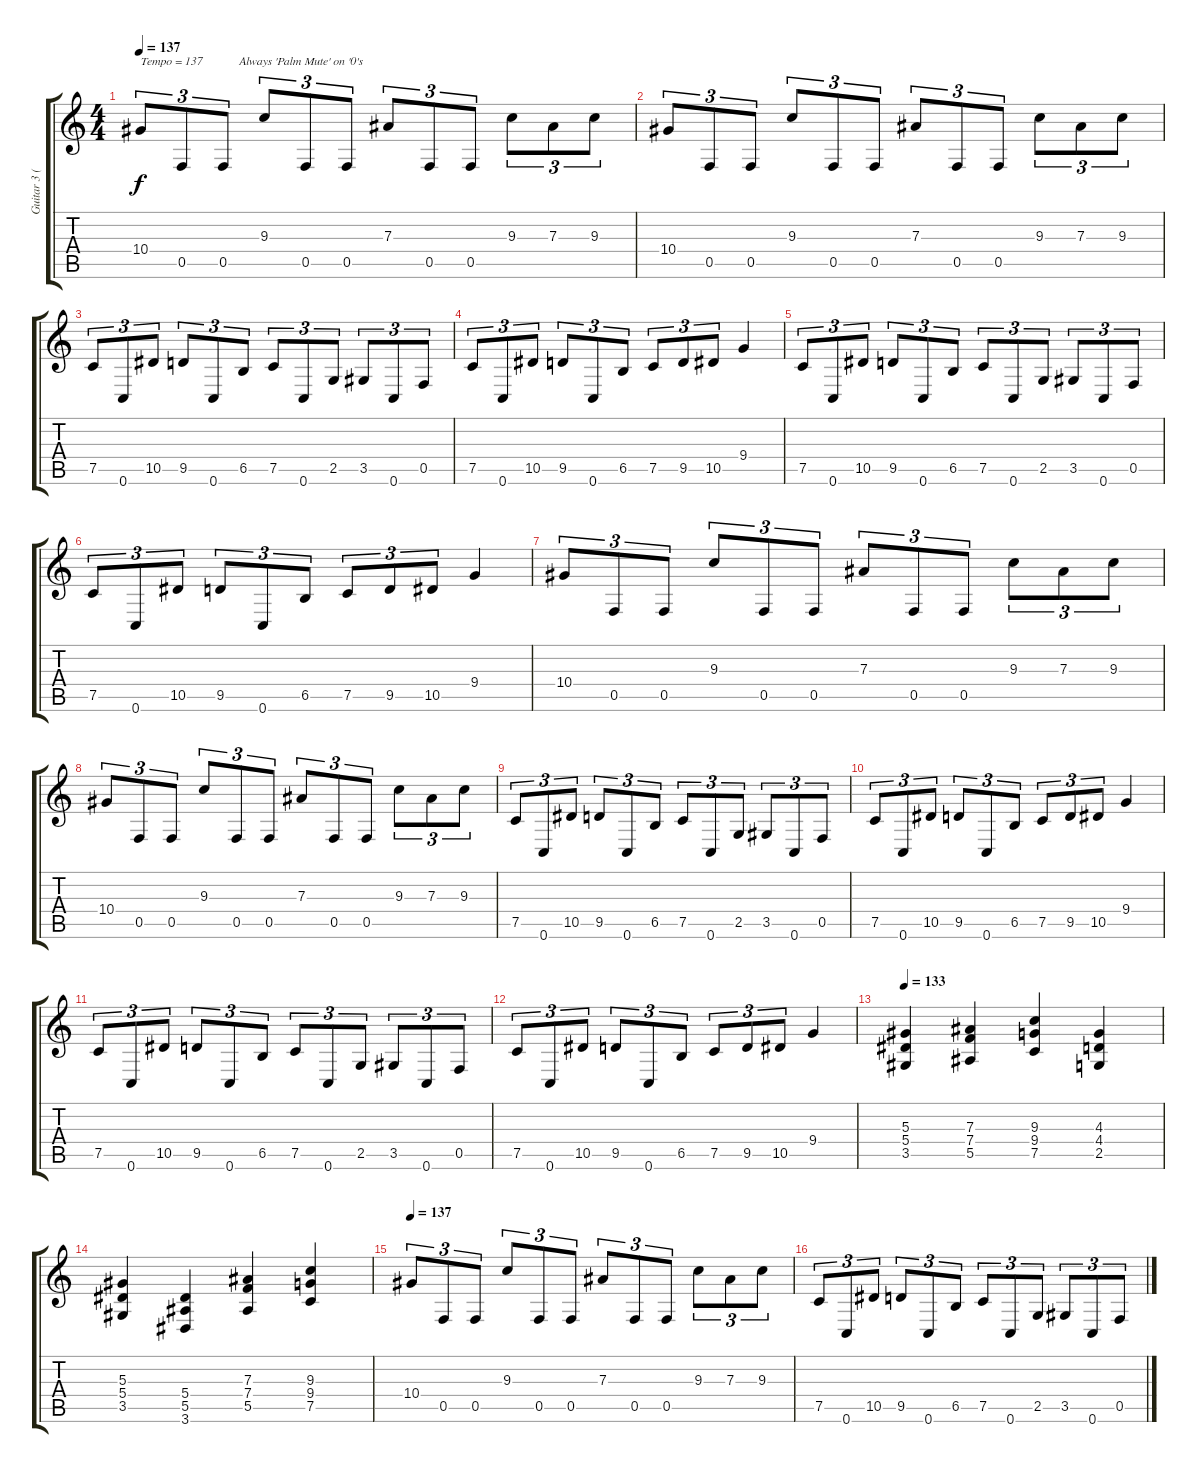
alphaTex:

\track ("Guitar 3 (6 strings)" "Guitar 3 (") {instrument distortionguitar}
\staff {score tabs}
\tuning (C4 G3 Eb3 Bb2 F2 C2) {hide}
\ts (4 4)
\tempo 137
\clef g2
\ks c
10.4.8{tu (3 2) txt "Tempo = 137            Always 'Palm Mute' on '0's" dy f instrument distortionguitar} 0.5.8{tu (3 2)} 0.5.8{tu (3 2)} 9.3.8{tu (3 2)} 0.5.8{tu (3 2)} 0.5.8{tu (3 2)} 7.3.8{tu (3 2)} 0.5.8{tu (3 2)} 0.5.8{tu (3 2)} 9.3.8{tu (3 2)} 7.3.8{tu (3 2)} 9.3.8{tu (3 2)} |
10.4.8{tu (3 2)} 0.5.8{tu (3 2)} 0.5.8{tu (3 2)} 9.3.8{tu (3 2)} 0.5.8{tu (3 2)} 0.5.8{tu (3 2)} 7.3.8{tu (3 2)} 0.5.8{tu (3 2)} 0.5.8{tu (3 2)} 9.3.8{tu (3 2)} 7.3.8{tu (3 2)} 9.3.8{tu (3 2)} |
7.5.8{tu (3 2)} 0.6.8{tu (3 2)} 10.5.8{tu (3 2)} 9.5.8{tu (3 2)} 0.6.8{tu (3 2)} 6.5.8{tu (3 2)} 7.5.8{tu (3 2)} 0.6.8{tu (3 2)} 2.5.8{tu (3 2)} 3.5.8{tu (3 2)} 0.6.8{tu (3 2)} 0.5.8{tu (3 2)} |
7.5.8{tu (3 2)} 0.6.8{tu (3 2)} 10.5.8{tu (3 2)} 9.5.8{tu (3 2)} 0.6.8{tu (3 2)} 6.5.8{tu (3 2)} 7.5.8{tu (3 2)} 9.5.8{tu (3 2)} 10.5.8{tu (3 2)} 9.4.4 |
7.5.8{tu (3 2)} 0.6.8{tu (3 2)} 10.5.8{tu (3 2)} 9.5.8{tu (3 2)} 0.6.8{tu (3 2)} 6.5.8{tu (3 2)} 7.5.8{tu (3 2)} 0.6.8{tu (3 2)} 2.5.8{tu (3 2)} 3.5.8{tu (3 2)} 0.6.8{tu (3 2)} 0.5.8{tu (3 2)} |
7.5.8{tu (3 2)} 0.6.8{tu (3 2)} 10.5.8{tu (3 2)} 9.5.8{tu (3 2)} 0.6.8{tu (3 2)} 6.5.8{tu (3 2)} 7.5.8{tu (3 2)} 9.5.8{tu (3 2)} 10.5.8{tu (3 2)} 9.4.4 |
10.4.8{tu (3 2)} 0.5.8{tu (3 2)} 0.5.8{tu (3 2)} 9.3.8{tu (3 2)} 0.5.8{tu (3 2)} 0.5.8{tu (3 2)} 7.3.8{tu (3 2)} 0.5.8{tu (3 2)} 0.5.8{tu (3 2)} 9.3.8{tu (3 2)} 7.3.8{tu (3 2)} 9.3.8{tu (3 2)} |
10.4.8{tu (3 2)} 0.5.8{tu (3 2)} 0.5.8{tu (3 2)} 9.3.8{tu (3 2)} 0.5.8{tu (3 2)} 0.5.8{tu (3 2)} 7.3.8{tu (3 2)} 0.5.8{tu (3 2)} 0.5.8{tu (3 2)} 9.3.8{tu (3 2)} 7.3.8{tu (3 2)} 9.3.8{tu (3 2)} |
7.5.8{tu (3 2)} 0.6.8{tu (3 2)} 10.5.8{tu (3 2)} 9.5.8{tu (3 2)} 0.6.8{tu (3 2)} 6.5.8{tu (3 2)} 7.5.8{tu (3 2)} 0.6.8{tu (3 2)} 2.5.8{tu (3 2)} 3.5.8{tu (3 2)} 0.6.8{tu (3 2)} 0.5.8{tu (3 2)} |
7.5.8{tu (3 2)} 0.6.8{tu (3 2)} 10.5.8{tu (3 2)} 9.5.8{tu (3 2)} 0.6.8{tu (3 2)} 6.5.8{tu (3 2)} 7.5.8{tu (3 2)} 9.5.8{tu (3 2)} 10.5.8{tu (3 2)} 9.4.4 |
7.5.8{tu (3 2)} 0.6.8{tu (3 2)} 10.5.8{tu (3 2)} 9.5.8{tu (3 2)} 0.6.8{tu (3 2)} 6.5.8{tu (3 2)} 7.5.8{tu (3 2)} 0.6.8{tu (3 2)} 2.5.8{tu (3 2)} 3.5.8{tu (3 2)} 0.6.8{tu (3 2)} 0.5.8{tu (3 2)} |
7.5.8{tu (3 2)} 0.6.8{tu (3 2)} 10.5.8{tu (3 2)} 9.5.8{tu (3 2)} 0.6.8{tu (3 2)} 6.5.8{tu (3 2)} 7.5.8{tu (3 2)} 9.5.8{tu (3 2)} 10.5.8{tu (3 2)} 9.4.4 |
\tempo 133
(5.3 5.4 3.5).4{volume 12} (7.3 7.4 5.5).4 (9.3 9.4 7.5).4 (4.3 4.4 2.5).4 |
(5.3 5.4 3.5).4 (5.4 5.5 3.6).4 (7.3 7.4 5.5).4 (9.3 9.4 7.5).4 |
\tempo 137
10.4.8{tu (3 2)} 0.5.8{tu (3 2)} 0.5.8{tu (3 2)} 9.3.8{tu (3 2)} 0.5.8{tu (3 2)} 0.5.8{tu (3 2)} 7.3.8{tu (3 2)} 0.5.8{tu (3 2)} 0.5.8{tu (3 2)} 9.3.8{tu (3 2)} 7.3.8{tu (3 2)} 9.3.8{tu (3 2)} |
7.5.8{tu (3 2)} 0.6.8{tu (3 2)} 10.5.8{tu (3 2)} 9.5.8{tu (3 2)} 0.6.8{tu (3 2)} 6.5.8{tu (3 2)} 7.5.8{tu (3 2)} 0.6.8{tu (3 2)} 2.5.8{tu (3 2)} 3.5.8{tu (3 2)} 0.6.8{tu (3 2)} 0.5.8{tu (3 2)}
